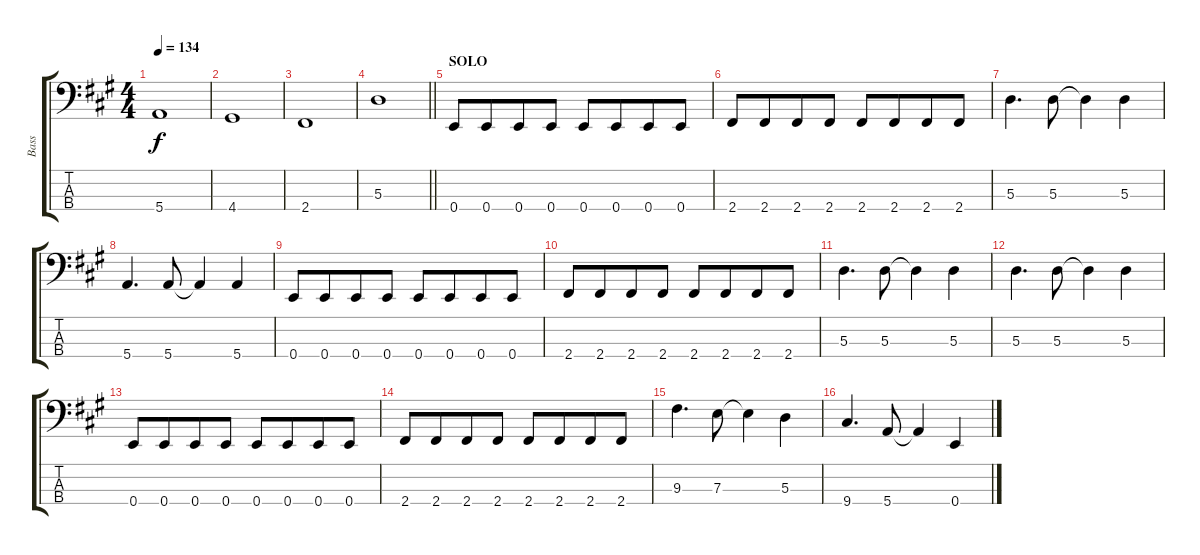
\track ("Bass" "Bass") {instrument electricbasspick}
\staff {score tabs}
\tuning (G2 D2 A1 E1) {hide}
\ts (4 4)
\tempo 134
\clef f4
\ks a
5.4.1{dy f} |
4.4.1 |
2.4.1 |
\barLineRight lightlight
5.3.1 |
\section ("" "SOLO")
0.4.8 0.4.8{beam merge} 0.4.8 0.4.8 0.4.8 0.4.8{beam merge} 0.4.8 0.4.8 |
2.4.8 2.4.8{beam merge} 2.4.8 2.4.8 2.4.8 2.4.8{beam merge} 2.4.8 2.4.8 |
5.3.4{d} 5.3.8 5.3{t}.4 5.3.4 |
5.4.4{d} 5.4.8 5.4{t}.4 5.4.4 |
0.4.8 0.4.8{beam merge} 0.4.8 0.4.8 0.4.8 0.4.8{beam merge} 0.4.8 0.4.8 |
2.4.8 2.4.8{beam merge} 2.4.8 2.4.8 2.4.8 2.4.8{beam merge} 2.4.8 2.4.8 |
5.3.4{d} 5.3.8 5.3{t}.4 5.3.4 |
5.3.4{d} 5.3.8 5.3{t}.4 5.3.4 |
0.4.8 0.4.8{beam merge} 0.4.8 0.4.8 0.4.8 0.4.8{beam merge} 0.4.8 0.4.8 |
2.4.8 2.4.8{beam merge} 2.4.8 2.4.8 2.4.8 2.4.8{beam merge} 2.4.8 2.4.8 |
9.3.4{d} 7.3.8 7.3{t}.4 5.3.4 |
9.4.4{d} 5.4.8 5.4{t}.4 0.4.4
